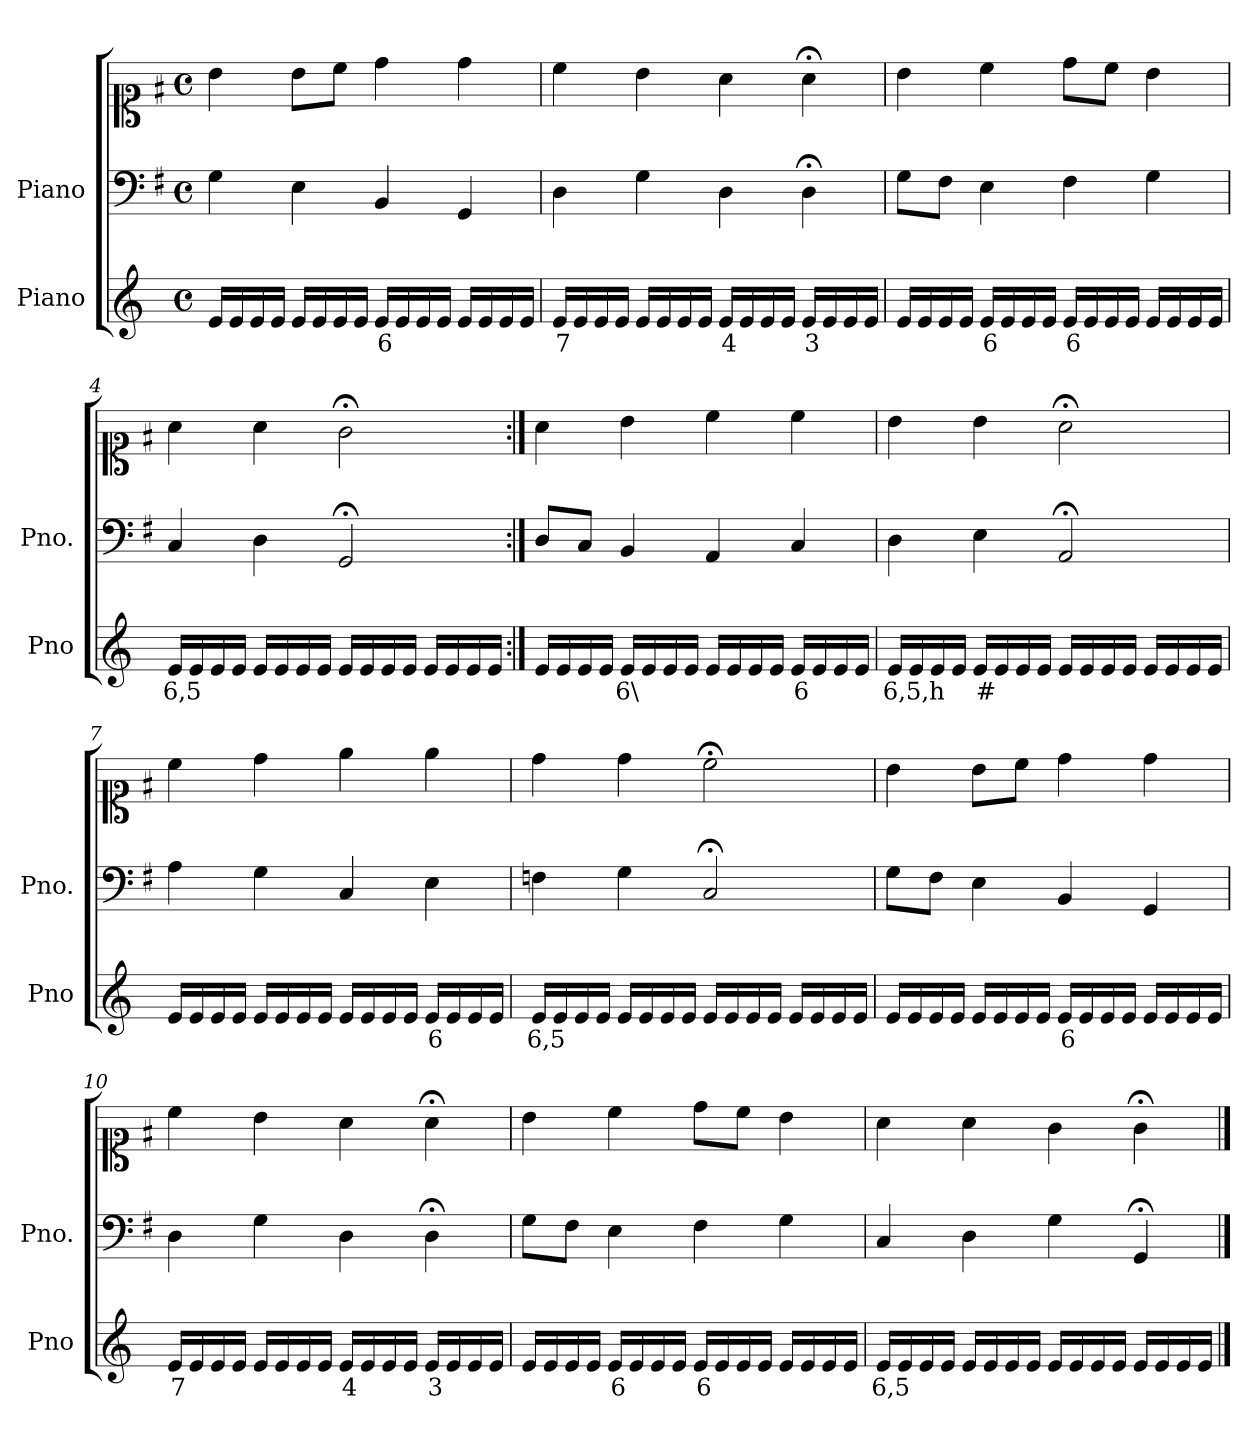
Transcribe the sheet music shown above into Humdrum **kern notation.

**kern	**text	**kern	**kern
*part2	*part2	*part1	*part1
*staff3	*staff3	*staff2	*staff1
*I"Piano	*	*I"Piano	*
*I'Pno	*	*I'Pno.	*
*clefG2	*	*clefF4	*clefC1
*k[]	*	*k[f#]	*k[f#]
*M4/4	*	*M4/4	*M4/4
*met(c)	*	*met(c)	*met(c)
=1	=1	=1	=1
16e/LL	.	4G\	4b\
16e/	.	.	.
16e/	.	.	.
16e/JJ	.	.	.
16e/LL	.	4E\	8b\L
16e/	.	.	.
16e/	.	.	8cc\J
16e/JJ	.	.	.
!	!LO:LY:b	!	!
16e/LL	6	4BB/	4dd\
16e/	.	.	.
16e/	.	.	.
16e/JJ	.	.	.
16e/LL	.	4GG/	4dd\
16e/	.	.	.
16e/	.	.	.
16e/JJ	.	.	.
=2	=2	=2	=2
!	!LO:LY:b	!	!
16e/LL	7	4D\	4cc\
16e/	.	.	.
16e/	.	.	.
16e/JJ	.	.	.
16e/LL	.	4G\	4b\
16e/	.	.	.
16e/	.	.	.
16e/JJ	.	.	.
!	!LO:LY:b	!	!
16e/LL	4	4D\	4a\
16e/	.	.	.
16e/	.	.	.
16e/JJ	.	.	.
!	!LO:LY:b	!	!
16e/LL	3	4D;<\	4a;<\
16e/	.	.	.
16e/	.	.	.
16e/JJ	.	.	.
=3	=3	=3	=3
16e/LL	.	8G\L	4b\
16e/	.	.	.
!	!LO:LY:b	!	!
16e/	_	8F#\J	.
16e/JJ	.	.	.
!	!LO:LY:b	!	!
16e/LL	6	4E\	4cc\
16e/	.	.	.
16e/	.	.	.
16e/JJ	.	.	.
!	!LO:LY:b	!	!
16e/LL	6	4F#\	8dd\L
16e/	.	.	.
16e/	.	.	8cc\J
16e/JJ	.	.	.
16e/LL	.	4G\	4b\
16e/	.	.	.
16e/	.	.	.
16e/JJ	.	.	.
=4	=4	=4	=4
!	!LO:LY:b	!	!
16e/LL	6,5	4C/	4a\
16e/	.	.	.
16e/	.	.	.
16e/JJ	.	.	.
16e/LL	.	4D\	4a\
16e/	.	.	.
16e/	.	.	.
16e/JJ	.	.	.
16e/LL	.	2GG;</	2g;<\
16e/	.	.	.
16e/	.	.	.
16e/JJ	.	.	.
16e/LL	.	.	.
16e/	.	.	.
16e/	.	.	.
16e/JJ	.	.	.
=5:|!	=5:|!	=5:|!	=5:|!
16e/LL	.	8D/L	4a\
16e/	.	.	.
!	!LO:LY:b	!	!
16e/	_	8C/J	.
16e/JJ	.	.	.
!	!LO:LY:b	!	!
16e/LL	6\	4BB/	4b\
16e/	.	.	.
16e/	.	.	.
16e/JJ	.	.	.
16e/LL	.	4AA/	4cc\
16e/	.	.	.
16e/	.	.	.
16e/JJ	.	.	.
!	!LO:LY:b	!	!
16e/LL	6	4C/	4cc\
16e/	.	.	.
16e/	.	.	.
16e/JJ	.	.	.
=6	=6	=6	=6
!	!LO:LY:b	!	!
16e/LL	6,5,h	4D\	4b\
16e/	.	.	.
16e/	.	.	.
16e/JJ	.	.	.
!	!LO:LY:b	!	!
16e/LL	#	4E\	4b\
16e/	.	.	.
16e/	.	.	.
16e/JJ	.	.	.
16e/LL	.	2AA;</	2a;<\
16e/	.	.	.
16e/	.	.	.
16e/JJ	.	.	.
16e/LL	.	.	.
16e/	.	.	.
16e/	.	.	.
16e/JJ	.	.	.
=7	=7	=7	=7
16e/LL	.	4A\	4cc\
16e/	.	.	.
16e/	.	.	.
16e/JJ	.	.	.
16e/LL	.	4G\	4dd\
16e/	.	.	.
16e/	.	.	.
16e/JJ	.	.	.
16e/LL	.	4C/	4ee\
16e/	.	.	.
16e/	.	.	.
16e/JJ	.	.	.
!	!LO:LY:b	!	!
16e/LL	6	4E\	4ee\
16e/	.	.	.
16e/	.	.	.
16e/JJ	.	.	.
=8	=8	=8	=8
!	!LO:LY:b	!	!
16e/LL	6,5	4Fn\	4dd\
16e/	.	.	.
16e/	.	.	.
16e/JJ	.	.	.
16e/LL	.	4G\	4dd\
16e/	.	.	.
16e/	.	.	.
16e/JJ	.	.	.
16e/LL	.	2C;</	2cc;<\
16e/	.	.	.
16e/	.	.	.
16e/JJ	.	.	.
16e/LL	.	.	.
16e/	.	.	.
16e/	.	.	.
16e/JJ	.	.	.
=9	=9	=9	=9
16e/LL	.	8G\L	4b\
16e/	.	.	.
!	!LO:LY:b	!	!
16e/	_	8F#\J	.
16e/JJ	.	.	.
16e/LL	.	4E\	8b\L
16e/	.	.	.
16e/	.	.	8cc\J
16e/JJ	.	.	.
!	!LO:LY:b	!	!
16e/LL	6	4BB/	4dd\
16e/	.	.	.
16e/	.	.	.
16e/JJ	.	.	.
16e/LL	.	4GG/	4dd\
16e/	.	.	.
16e/	.	.	.
16e/JJ	.	.	.
=10	=10	=10	=10
!	!LO:LY:b	!	!
16e/LL	7	4D\	4cc\
16e/	.	.	.
16e/	.	.	.
16e/JJ	.	.	.
16e/LL	.	4G\	4b\
16e/	.	.	.
16e/	.	.	.
16e/JJ	.	.	.
!	!LO:LY:b	!	!
16e/LL	4	4D\	4a\
16e/	.	.	.
16e/	.	.	.
16e/JJ	.	.	.
!	!LO:LY:b	!	!
16e/LL	3	4D;<\	4a;<\
16e/	.	.	.
16e/	.	.	.
16e/JJ	.	.	.
=11	=11	=11	=11
16e/LL	.	8G\L	4b\
16e/	.	.	.
!	!LO:LY:b	!	!
16e/	_	8F#\J	.
16e/JJ	.	.	.
!	!LO:LY:b	!	!
16e/LL	6	4E\	4cc\
16e/	.	.	.
16e/	.	.	.
16e/JJ	.	.	.
!	!LO:LY:b	!	!
16e/LL	6	4F#\	8dd\L
16e/	.	.	.
16e/	.	.	8cc\J
16e/JJ	.	.	.
16e/LL	.	4G\	4b\
16e/	.	.	.
16e/	.	.	.
16e/JJ	.	.	.
=12	=12	=12	=12
!	!LO:LY:b	!	!
16e/LL	6,5	4C/	4a\
16e/	.	.	.
16e/	.	.	.
16e/JJ	.	.	.
16e/LL	.	4D\	4a\
16e/	.	.	.
16e/	.	.	.
16e/JJ	.	.	.
16e/LL	.	4G\	4g\
16e/	.	.	.
16e/	.	.	.
16e/JJ	.	.	.
16e/LL	.	4GG;</	4g;<\
16e/	.	.	.
16e/	.	.	.
16e/JJ	.	.	.
==	==	==	==
*-	*-	*-	*-
